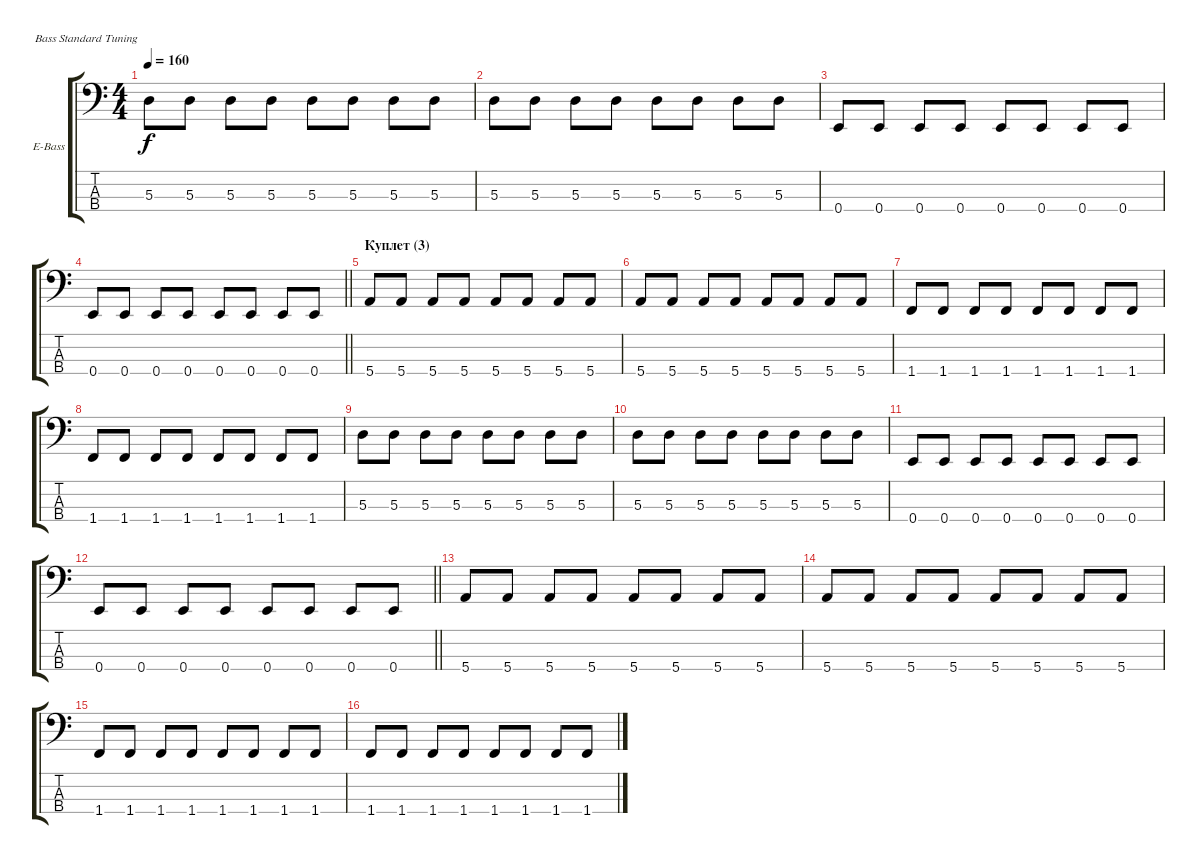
\bracketExtendMode groupsimilarinstruments
\firstSystemTrackNameOrientation horizontal
\otherSystemsTrackNameOrientation horizontal
\track ("Bass" "E-Bass") {instrument electricbassfinger}
\staff {score tabs}
\tuning (G2 D2 A1 E1)
\ts (4 4)
\tempo 160
\clef f4
\ks c
5.3.8{dy f} 5.3.8 5.3.8 5.3.8 5.3.8 5.3.8 5.3.8 5.3.8 |
5.3.8 5.3.8 5.3.8 5.3.8 5.3.8 5.3.8 5.3.8 5.3.8 |
0.4.8 0.4.8 0.4.8 0.4.8 0.4.8 0.4.8 0.4.8 0.4.8 |
\barLineRight lightlight
0.4.8 0.4.8 0.4.8 0.4.8 0.4.8 0.4.8 0.4.8 0.4.8 |
\section ("" "Куплет (3)")
5.4.8 5.4.8 5.4.8 5.4.8 5.4.8 5.4.8 5.4.8 5.4.8 |
5.4.8 5.4.8 5.4.8 5.4.8 5.4.8 5.4.8 5.4.8 5.4.8 |
1.4.8 1.4.8 1.4.8 1.4.8 1.4.8 1.4.8 1.4.8 1.4.8 |
1.4.8 1.4.8 1.4.8 1.4.8 1.4.8 1.4.8 1.4.8 1.4.8 |
5.3.8 5.3.8 5.3.8 5.3.8 5.3.8 5.3.8 5.3.8 5.3.8 |
5.3.8 5.3.8 5.3.8 5.3.8 5.3.8 5.3.8 5.3.8 5.3.8 |
0.4.8 0.4.8 0.4.8 0.4.8 0.4.8 0.4.8 0.4.8 0.4.8 |
\barLineRight lightlight
0.4.8 0.4.8 0.4.8 0.4.8 0.4.8 0.4.8 0.4.8 0.4.8 |
\section ("" " ")
5.4.8 5.4.8 5.4.8 5.4.8 5.4.8 5.4.8 5.4.8 5.4.8 |
5.4.8 5.4.8 5.4.8 5.4.8 5.4.8 5.4.8 5.4.8 5.4.8 |
1.4.8 1.4.8 1.4.8 1.4.8 1.4.8 1.4.8 1.4.8 1.4.8 |
1.4.8 1.4.8 1.4.8 1.4.8 1.4.8 1.4.8 1.4.8 1.4.8
